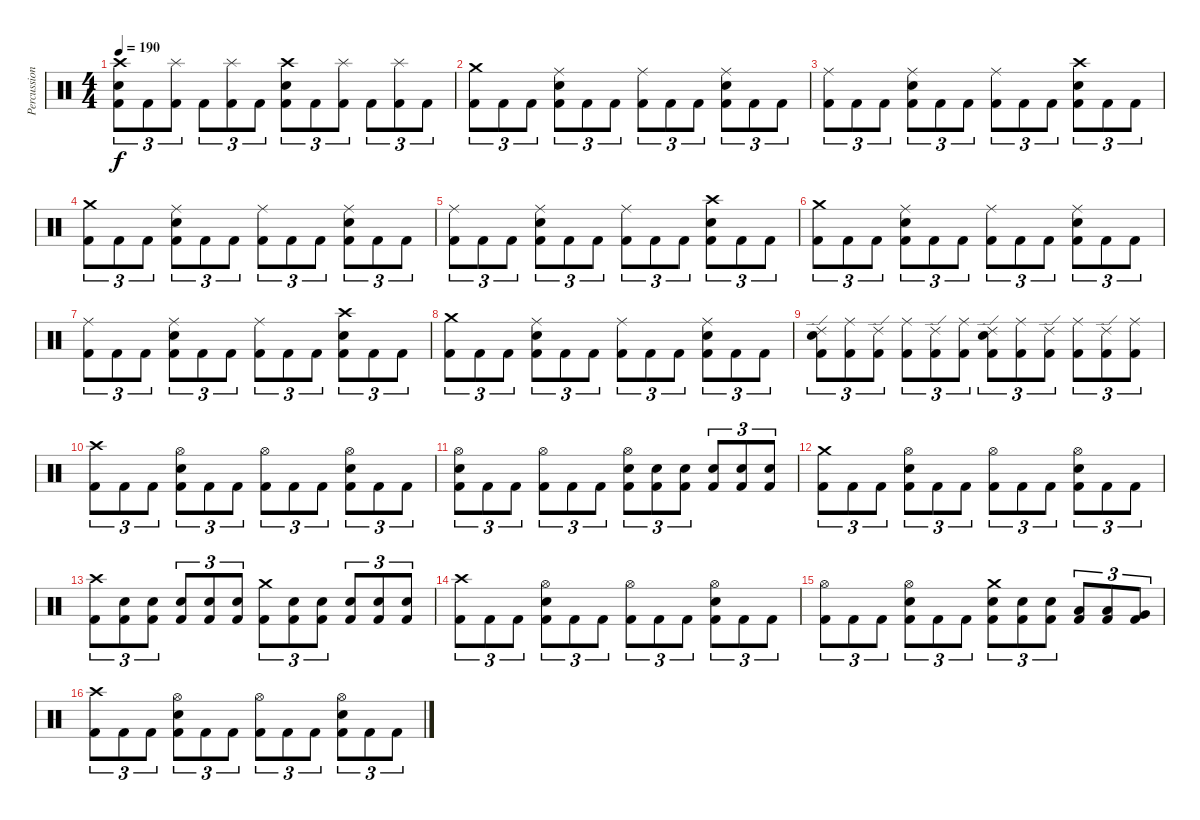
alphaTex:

\track ("Percussion" "Percussion") {instrument percussion}
\staff {score}
\articulation defaults
\ts (4 4)
\tempo 190
\clef neutral
\ks c
("Crash high (hit)" "Snare (hit) 2" "Kick (hit) 2").8{tu (3 2) dy f} "Kick (hit) 2".8{tu (3 2)} ("Splash (hit)" "Kick (hit) 2").8{tu (3 2)} "Kick (hit) 2".8{tu (3 2)} ("Splash (hit)" "Kick (hit) 2").8{tu (3 2)} "Kick (hit) 2".8{tu (3 2)} ("Crash high (hit)" "Snare (hit) 2" "Kick (hit) 2").8{tu (3 2)} "Kick (hit) 2".8{tu (3 2)} ("Splash (hit)" "Kick (hit) 2").8{tu (3 2)} "Kick (hit) 2".8{tu (3 2)} ("Splash (hit)" "Kick (hit) 2").8{tu (3 2)} "Kick (hit) 2".8{tu (3 2)} |
("Crash medium (hit)" "Kick (hit) 2").8{tu (3 2)} "Kick (hit) 2".8{tu (3 2)} "Kick (hit) 2".8{tu (3 2)} ("Ride (middle)" "Snare (hit) 2" "Kick (hit) 2").8{tu (3 2)} "Kick (hit) 2".8{tu (3 2)} "Kick (hit) 2".8{tu (3 2)} ("Ride (middle)" "Kick (hit) 2").8{tu (3 2)} "Kick (hit) 2".8{tu (3 2)} "Kick (hit) 2".8{tu (3 2)} ("Ride (middle)" "Snare (hit) 2" "Kick (hit) 2").8{tu (3 2)} "Kick (hit) 2".8{tu (3 2)} "Kick (hit) 2".8{tu (3 2)} |
("Ride (middle)" "Kick (hit) 2").8{tu (3 2)} "Kick (hit) 2".8{tu (3 2)} "Kick (hit) 2".8{tu (3 2)} ("Ride (middle)" "Snare (hit) 2" "Kick (hit) 2").8{tu (3 2)} "Kick (hit) 2".8{tu (3 2)} "Kick (hit) 2".8{tu (3 2)} ("Ride (middle)" "Kick (hit) 2").8{tu (3 2)} "Kick (hit) 2".8{tu (3 2)} "Kick (hit) 2".8{tu (3 2)} ("Crash high (hit)" "Snare (hit) 2" "Kick (hit) 2").8{tu (3 2)} "Kick (hit) 2".8{tu (3 2)} "Kick (hit) 2".8{tu (3 2)} |
("Crash medium (hit)" "Kick (hit) 2").8{tu (3 2)} "Kick (hit) 2".8{tu (3 2)} "Kick (hit) 2".8{tu (3 2)} ("Ride (middle)" "Snare (hit) 2" "Kick (hit) 2").8{tu (3 2)} "Kick (hit) 2".8{tu (3 2)} "Kick (hit) 2".8{tu (3 2)} ("Ride (middle)" "Kick (hit) 2").8{tu (3 2)} "Kick (hit) 2".8{tu (3 2)} "Kick (hit) 2".8{tu (3 2)} ("Ride (middle)" "Snare (hit) 2" "Kick (hit) 2").8{tu (3 2)} "Kick (hit) 2".8{tu (3 2)} "Kick (hit) 2".8{tu (3 2)} |
("Ride (middle)" "Kick (hit) 2").8{tu (3 2)} "Kick (hit) 2".8{tu (3 2)} "Kick (hit) 2".8{tu (3 2)} ("Ride (middle)" "Snare (hit) 2" "Kick (hit) 2").8{tu (3 2)} "Kick (hit) 2".8{tu (3 2)} "Kick (hit) 2".8{tu (3 2)} ("Ride (middle)" "Kick (hit) 2").8{tu (3 2)} "Kick (hit) 2".8{tu (3 2)} "Kick (hit) 2".8{tu (3 2)} ("Crash high (hit)" "Snare (hit) 2" "Kick (hit) 2").8{tu (3 2)} "Kick (hit) 2".8{tu (3 2)} "Kick (hit) 2".8{tu (3 2)} |
("Crash medium (hit)" "Kick (hit) 2").8{tu (3 2)} "Kick (hit) 2".8{tu (3 2)} "Kick (hit) 2".8{tu (3 2)} ("Ride (middle)" "Snare (hit) 2" "Kick (hit) 2").8{tu (3 2)} "Kick (hit) 2".8{tu (3 2)} "Kick (hit) 2".8{tu (3 2)} ("Ride (middle)" "Kick (hit) 2").8{tu (3 2)} "Kick (hit) 2".8{tu (3 2)} "Kick (hit) 2".8{tu (3 2)} ("Ride (middle)" "Snare (hit) 2" "Kick (hit) 2").8{tu (3 2)} "Kick (hit) 2".8{tu (3 2)} "Kick (hit) 2".8{tu (3 2)} |
("Ride (middle)" "Kick (hit) 2").8{tu (3 2)} "Kick (hit) 2".8{tu (3 2)} "Kick (hit) 2".8{tu (3 2)} ("Ride (middle)" "Snare (hit) 2" "Kick (hit) 2").8{tu (3 2)} "Kick (hit) 2".8{tu (3 2)} "Kick (hit) 2".8{tu (3 2)} ("Ride (middle)" "Kick (hit) 2").8{tu (3 2)} "Kick (hit) 2".8{tu (3 2)} "Kick (hit) 2".8{tu (3 2)} ("Crash high (hit)" "Snare (hit) 2" "Kick (hit) 2").8{tu (3 2)} "Kick (hit) 2".8{tu (3 2)} "Kick (hit) 2".8{tu (3 2)} |
("Crash medium (hit)" "Kick (hit) 2").8{tu (3 2)} "Kick (hit) 2".8{tu (3 2)} "Kick (hit) 2".8{tu (3 2)} ("Ride (middle)" "Snare (hit) 2" "Kick (hit) 2").8{tu (3 2)} "Kick (hit) 2".8{tu (3 2)} "Kick (hit) 2".8{tu (3 2)} ("Ride (middle)" "Kick (hit) 2").8{tu (3 2)} "Kick (hit) 2".8{tu (3 2)} "Kick (hit) 2".8{tu (3 2)} ("Ride (middle)" "Snare (hit) 2" "Kick (hit) 2").8{tu (3 2)} "Kick (hit) 2".8{tu (3 2)} "Kick (hit) 2".8{tu (3 2)} |
("Ride (edge) 2" "Snare (hit) 2" "Kick (hit) 2").8{tu (3 2)} ("Ride (middle)" "Kick (hit) 2").8{tu (3 2)} ("Ride (edge) 2" "Kick (hit) 2").8{tu (3 2)} ("Ride (middle)" "Kick (hit) 2").8{tu (3 2)} ("Ride (edge) 2" "Kick (hit) 2").8{tu (3 2)} ("Ride (middle)" "Kick (hit) 2").8{tu (3 2)} ("Ride (edge) 2" "Snare (hit) 2" "Kick (hit) 2").8{tu (3 2)} ("Ride (middle)" "Kick (hit) 2").8{tu (3 2)} ("Ride (edge) 2" "Kick (hit) 2").8{tu (3 2)} ("Ride (middle)" "Kick (hit) 2").8{tu (3 2)} ("Ride (edge) 2" "Kick (hit) 2").8{tu (3 2)} ("Ride (middle)" "Kick (hit) 2").8{tu (3 2)} |
("Crash high (hit)" "Kick (hit) 2").8{tu (3 2)} "Kick (hit) 2".8{tu (3 2)} "Kick (hit) 2".8{tu (3 2)} ("Hi-Hat (open)" "Snare (hit) 2" "Kick (hit) 2").8{tu (3 2)} "Kick (hit) 2".8{tu (3 2)} "Kick (hit) 2".8{tu (3 2)} ("Hi-Hat (open)" "Kick (hit) 2").8{tu (3 2)} "Kick (hit) 2".8{tu (3 2)} "Kick (hit) 2".8{tu (3 2)} ("Hi-Hat (open)" "Snare (hit) 2" "Kick (hit) 2").8{tu (3 2)} "Kick (hit) 2".8{tu (3 2)} "Kick (hit) 2".8{tu (3 2)} |
("Hi-Hat (open)" "Snare (hit) 2" "Kick (hit) 2").8{tu (3 2)} "Kick (hit) 2".8{tu (3 2)} "Kick (hit) 2".8{tu (3 2)} ("Hi-Hat (open)" "Kick (hit) 2").8{tu (3 2)} "Kick (hit) 2".8{tu (3 2)} "Kick (hit) 2".8{tu (3 2)} ("Hi-Hat (open)" "Snare (hit) 2" "Kick (hit) 2").8{tu (3 2)} ("Snare (hit) 2" "Kick (hit) 2").8{tu (3 2)} ("Snare (hit) 2" "Kick (hit) 2").8{tu (3 2)} ("Snare (hit) 2" "Kick (hit) 2").8{tu (3 2)} ("Snare (hit) 2" "Kick (hit) 2").8{tu (3 2)} ("Snare (hit) 2" "Kick (hit) 2").8{tu (3 2)} |
("Crash medium (hit)" "Kick (hit) 2").8{tu (3 2)} "Kick (hit) 2".8{tu (3 2)} "Kick (hit) 2".8{tu (3 2)} ("Hi-Hat (open)" "Snare (hit) 2" "Kick (hit) 2").8{tu (3 2)} "Kick (hit) 2".8{tu (3 2)} "Kick (hit) 2".8{tu (3 2)} ("Hi-Hat (open)" "Kick (hit) 2").8{tu (3 2)} "Kick (hit) 2".8{tu (3 2)} "Kick (hit) 2".8{tu (3 2)} ("Hi-Hat (open)" "Snare (hit) 2" "Kick (hit) 2").8{tu (3 2)} "Kick (hit) 2".8{tu (3 2)} "Kick (hit) 2".8{tu (3 2)} |
("Crash high (hit)" "Kick (hit) 2").8{tu (3 2)} ("Snare (hit) 2" "Kick (hit) 2").8{tu (3 2)} ("Snare (hit) 2" "Kick (hit) 2").8{tu (3 2)} ("Snare (hit) 2" "Kick (hit) 2").8{tu (3 2)} ("Snare (hit) 2" "Kick (hit) 2").8{tu (3 2)} ("Snare (hit) 2" "Kick (hit) 2").8{tu (3 2)} ("Crash medium (hit)" "Kick (hit) 2").8{tu (3 2)} ("Snare (hit) 2" "Kick (hit) 2").8{tu (3 2)} ("Snare (hit) 2" "Kick (hit) 2").8{tu (3 2)} ("Snare (hit) 2" "Kick (hit) 2").8{tu (3 2)} ("Snare (hit) 2" "Kick (hit) 2").8{tu (3 2)} ("Snare (hit) 2" "Kick (hit) 2").8{tu (3 2)} |
("Crash high (hit)" "Kick (hit) 2").8{tu (3 2)} "Kick (hit) 2".8{tu (3 2)} "Kick (hit) 2".8{tu (3 2)} ("Hi-Hat (open)" "Snare (hit) 2" "Kick (hit) 2").8{tu (3 2)} "Kick (hit) 2".8{tu (3 2)} "Kick (hit) 2".8{tu (3 2)} ("Hi-Hat (open)" "Kick (hit) 2").8{tu (3 2)} "Kick (hit) 2".8{tu (3 2)} "Kick (hit) 2".8{tu (3 2)} ("Hi-Hat (open)" "Snare (hit) 2" "Kick (hit) 2").8{tu (3 2)} "Kick (hit) 2".8{tu (3 2)} "Kick (hit) 2".8{tu (3 2)} |
("Hi-Hat (open)" "Kick (hit) 2").8{tu (3 2)} "Kick (hit) 2".8{tu (3 2)} "Kick (hit) 2".8{tu (3 2)} ("Hi-Hat (open)" "Snare (hit) 2" "Kick (hit) 2").8{tu (3 2)} "Kick (hit) 2".8{tu (3 2)} "Kick (hit) 2".8{tu (3 2)} ("Crash medium (hit)" "Snare (hit) 2" "Kick (hit) 2").8{tu (3 2)} ("Snare (hit) 2" "Kick (hit) 2").8{tu (3 2)} ("Snare (hit) 2" "Kick (hit) 2").8{tu (3 2)} ("Low Floor Tom (hit)" "Kick (hit) 2").8{tu (3 2)} ("Low Floor Tom (hit)" "Kick (hit) 2").8{tu (3 2)} ("Very Low Tom (hit)" "Kick (hit) 2").8{tu (3 2)} |
("Crash high (hit)" "Kick (hit) 2").8{tu (3 2)} "Kick (hit) 2".8{tu (3 2)} "Kick (hit) 2".8{tu (3 2)} ("Hi-Hat (open)" "Snare (hit) 2" "Kick (hit) 2").8{tu (3 2)} "Kick (hit) 2".8{tu (3 2)} "Kick (hit) 2".8{tu (3 2)} ("Hi-Hat (open)" "Kick (hit) 2").8{tu (3 2)} "Kick (hit) 2".8{tu (3 2)} "Kick (hit) 2".8{tu (3 2)} ("Hi-Hat (open)" "Snare (hit) 2" "Kick (hit) 2").8{tu (3 2)} "Kick (hit) 2".8{tu (3 2)} "Kick (hit) 2".8{tu (3 2)}
